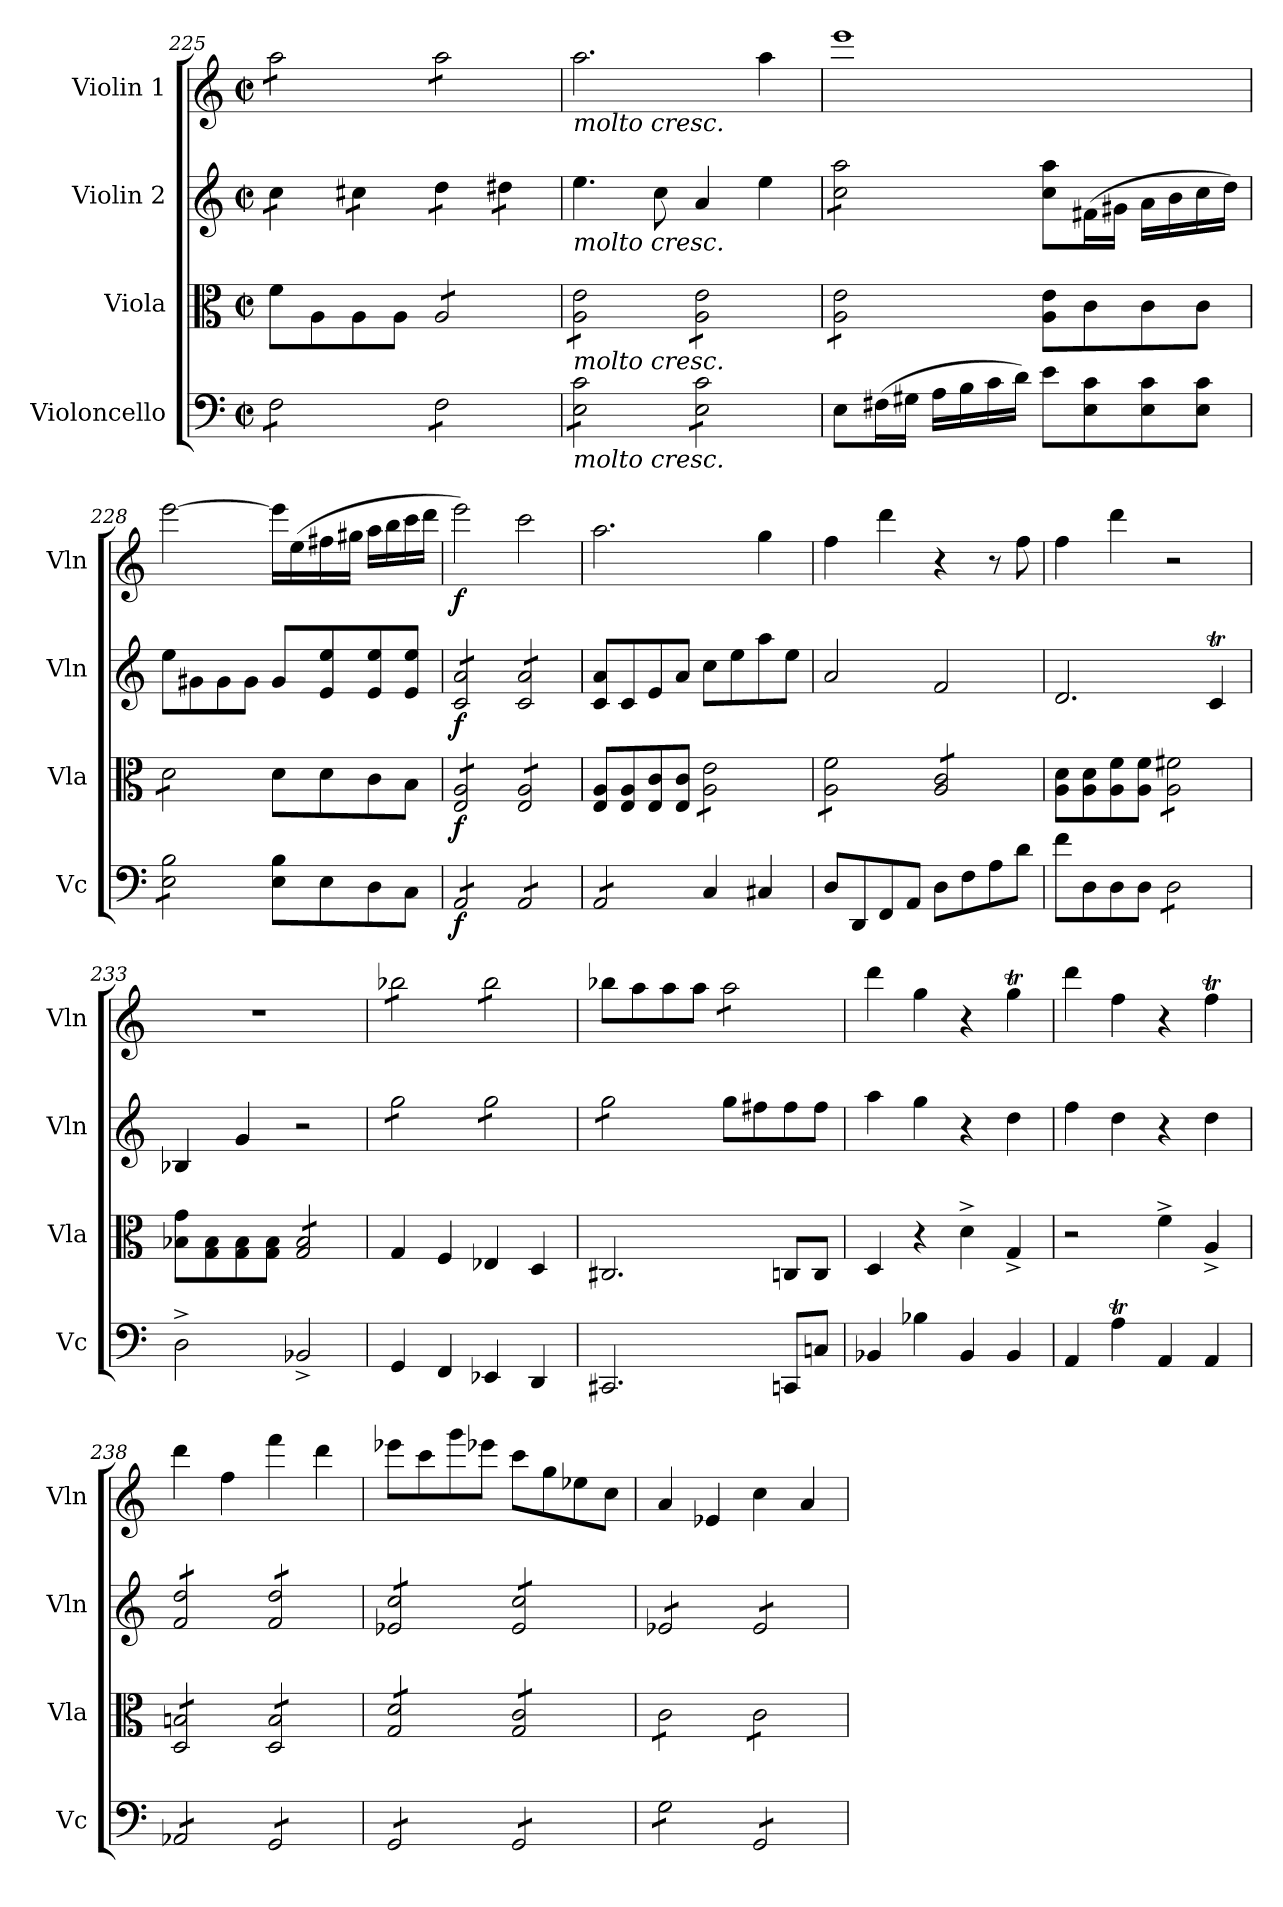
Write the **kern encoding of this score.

**kern	**dynam	**kern	**dynam	**kern	**dynam	**kern	**dynam
*part4	*part4	*part3	*part3	*part2	*part2	*part1	*part1
*staff4	*staff4	*staff3	*staff3	*staff2	*staff2	*staff1	*staff1
*I"Violoncello	*	*I"Viola	*	*I"Violin 2	*	*I"Violin 1	*
*I'Vc	*	*I'Vla	*	*I'Vln	*	*I'Vln	*
*clefF4	*	*clefC3	*	*clefG2	*	*clefG2	*
*k[]	*	*k[]	*	*k[]	*	*k[]	*
*M2/2	*	*M2/2	*	*M2/2	*	*M2/2	*
*met(c|)	*	*met(c|)	*	*met(c|)	*	*met(c|)	*
=225	=225	=225	=225	=225	=225	=225	=225
*tremolo	*	*	*	*	*	*	*
*	*	*	*	*tremolo	*	*	*
*	*	*	*	*	*	*tremolo	*
8F\L	.	8f\L	.	8cc\L	.	8aa\L	.
8F\	.	8A\	.	8cc\J	.	8aa\	.
8F\	.	8A\	.	8cc#X\L	.	8aa\	.
8F\J	.	8A\J	.	8cc#X\J	.	8aa\J	.
*	*	*tremolo	*	*	*	*	*
8F\L	.	8A/L	.	8dd\L	.	8aa\L	.
8F\	.	8A/	.	8dd\J	.	8aa\	.
8F\	.	8A/	.	8dd#X\L	.	8aa\	.
8F\J	.	8A/J	.	8dd#X\J	.	8aa\J	.
*	*	*	*	*	*	*Xtremolo	*
*	*	*	*	*Xtremolo	*	*	*
=226	=226	=226	=226	=226	=226	=226	=226
!	!	!	!	!	!	!LO:TX:b:i:t=molto cresc.	!
!	!	!	!	!LO:TX:b:i:t=molto cresc.	!	!	!
!	!	!LO:TX:b:i:t=molto cresc.	!	!	!	!	!
!LO:TX:b:i:t=molto cresc.	!	!	!	!	!	!	!
8E\ 8c\L	.	8A\ 8e\L	.	4.ee\	.	2.aa\	.
8E\ 8c\	.	8A\ 8e\	.	.	.	.	.
8E\ 8c\	.	8A\ 8e\	.	.	.	.	.
8E\ 8c\J	.	8A\ 8e\J	.	8cc\	.	.	.
8E\ 8c\L	.	8A\ 8e\L	.	4a/	.	.	.
8E\ 8c\	.	8A\ 8e\	.	.	.	.	.
8E\ 8c\	.	8A\ 8e\	.	4ee\	.	4aa\	.
8E\ 8c\J	.	8A\ 8e\J	.	.	.	.	.
*Xtremolo	*	*	*	*	*	*	*
=227	=227	=227	=227	=227	=227	=227	=227
*	*	*	*	*tremolo	*	*	*
8E\L	.	8A\ 8e\L	.	8cc\ 8aa\L	.	1eee	.
(16F#X\L	.	8A\ 8e\	.	8cc\ 8aa\	.	.	.
16G#X\JJ	.	.	.	.	.	.	.
16A\LL	.	8A\ 8e\	.	8cc\ 8aa\	.	.	.
16B\	.	.	.	.	.	.	.
16c\	.	8A\ 8e\J	.	8cc\ 8aa\J	.	.	.
*	*	*	*	*Xtremolo	*	*	*
*	*	*Xtremolo	*	*	*	*	*
16d\JJ)	.	.	.	.	.	.	.
8e\L	.	8A\ 8e\L	.	8cc\ 8aa\L	.	.	.
8E\ 8c\	.	8c\	.	(16f#X\L	.	.	.
.	.	.	.	16g#X\JJ	.	.	.
8E\ 8c\	.	8c\	.	16a\LL	.	.	.
.	.	.	.	16b\	.	.	.
8E\ 8c\J	.	8c\J	.	16cc\	.	.	.
.	.	.	.	16dd\JJ)	.	.	.
!!LO:LB:g=z
=228	=228	=228	=228	=228	=228	=228	=228
*tremolo	*	*	*	*	*	*	*
*	*	*tremolo	*	*	*	*	*
8E\ 8B\L	.	8d\L	.	8ee\L	.	[2eee\	.
8E\ 8B\	.	8d\	.	8g#X\	.	.	.
8E\ 8B\	.	8d\	.	8g#\	.	.	.
8E\ 8B\J	.	8d\J	.	8g#\J	.	.	.
*	*	*Xtremolo	*	*	*	*	*
*Xtremolo	*	*	*	*	*	*	*
8E\ 8B\L	.	8d\L	.	8g#/L	.	16eee\LL]	.
.	.	.	.	.	.	(16ee\	.
8E\	.	8d\	.	8e/ 8ee/	.	16ff#X\	.
.	.	.	.	.	.	16gg#X\JJ	.
8D\	.	8c\	.	8e/ 8ee/	.	16aa\LL	.
.	.	.	.	.	.	16bb\	.
8C\J	.	8B\J	.	8e/ 8ee/J	.	16ccc\	.
.	.	.	.	.	.	16ddd\JJ	.
=229	=229	=229	=229	=229	=229	=229	=229
!	!LO:DY:b	!	!LO:DY:b	!	!LO:DY:b	!	!LO:DY:b
*tremolo	*	*	*	*	*	*	*
*	*	*tremolo	*	*	*	*	*
*	*	*	*	*tremolo	*	*	*
8AA/L	f	8E/ 8A/L	f	8c/ 8a/L	f	2eee\)	f
8AA/	.	8E/ 8A/	.	8c/ 8a/	.	.	.
8AA/	.	8E/ 8A/	.	8c/ 8a/	.	.	.
8AA/J	.	8E/ 8A/J	.	8c/ 8a/J	.	.	.
8AA/L	.	8E/ 8A/L	.	8c/ 8a/L	.	2ccc\	.
8AA/	.	8E/ 8A/	.	8c/ 8a/	.	.	.
8AA/	.	8E/ 8A/	.	8c/ 8a/	.	.	.
8AA/J	.	8E/ 8A/J	.	8c/ 8a/J	.	.	.
*	*	*	*	*Xtremolo	*	*	*
*	*	*Xtremolo	*	*	*	*	*
=230	=230	=230	=230	=230	=230	=230	=230
8AA/L	.	8E/ 8A/L	.	8c/ 8a/L	.	2.aa\	.
8AA/	.	8E/ 8A/	.	8c/	.	.	.
8AA/	.	8E/ 8c/	.	8e/	.	.	.
8AA/J	.	8E/ 8c/J	.	8a/J	.	.	.
*Xtremolo	*	*	*	*	*	*	*
*	*	*tremolo	*	*	*	*	*
4C/	.	8A\ 8e\L	.	8cc\L	.	.	.
.	.	8A\ 8e\	.	8ee\	.	.	.
4C#X/	.	8A\ 8e\	.	8aa\	.	4gg\	.
.	.	8A\ 8e\J	.	8ee\J	.	.	.
=231	=231	=231	=231	=231	=231	=231	=231
8D/L	.	8A\ 8f\L	.	2a/	.	4ff\	.
8DD/	.	8A\ 8f\	.	.	.	.	.
8FF/	.	8A\ 8f\	.	.	.	4ddd\	.
8AA/J	.	8A\ 8f\J	.	.	.	.	.
8D\L	.	8A/ 8c/L	.	2f/	.	4r	.
8F\	.	8A/ 8c/	.	.	.	.	.
8A\	.	8A/ 8c/	.	.	.	8r	.
8d\J	.	8A/ 8c/J	.	.	.	8ff\	.
*	*	*Xtremolo	*	*	*	*	*
!!LO:LB:g=z
=232	=232	=232	=232	=232	=232	=232	=232
8f\L	.	8A\ 8d\L	.	2.d/	.	4ff\	.
8D\	.	8A\ 8d\	.	.	.	.	.
8D\	.	8A\ 8f\	.	.	.	4ddd\	.
8D\J	.	8A\ 8f\J	.	.	.	.	.
*tremolo	*	*	*	*	*	*	*
*	*	*tremolo	*	*	*	*	*
8D\L	.	8A\ 8f#X\L	.	.	.	2r	.
8D\	.	8A\ 8f#X\	.	.	.	.	.
8D\	.	8A\ 8f#X\	.	4cT/	.	.	.
8D\J	.	8A\ 8f#X\J	.	.	.	.	.
*	*	*Xtremolo	*	*	*	*	*
*Xtremolo	*	*	*	*	*	*	*
=233	=233	=233	=233	=233	=233	=233	=233
2D^\	.	8B-X\ 8g\L	.	4B-X/	.	1r	.
.	.	8G\ 8B-\	.	.	.	.	.
.	.	8G\ 8B-\	.	4g/	.	.	.
.	.	8G\ 8B-\J	.	.	.	.	.
*	*	*tremolo	*	*	*	*	*
2BB-X^/	.	8G/ 8B-/L	.	2r	.	.	.
.	.	8G/ 8B-/	.	.	.	.	.
.	.	8G/ 8B-/	.	.	.	.	.
.	.	8G/ 8B-/J	.	.	.	.	.
*	*	*Xtremolo	*	*	*	*	*
=234	=234	=234	=234	=234	=234	=234	=234
*	*	*	*	*tremolo	*	*	*
*	*	*	*	*	*	*tremolo	*
4GG/	.	4G/	.	8gg\L	.	8bb-X\L	.
.	.	.	.	8gg\	.	8bb-X\	.
4FF/	.	4F/	.	8gg\	.	8bb-X\	.
.	.	.	.	8gg\J	.	8bb-X\J	.
4EE-X/	.	4E-X/	.	8gg\L	.	8bb-\L	.
.	.	.	.	8gg\	.	8bb-\	.
4DD/	.	4D/	.	8gg\	.	8bb-\	.
.	.	.	.	8gg\J	.	8bb-\J	.
*	*	*	*	*	*	*Xtremolo	*
=235	=235	=235	=235	=235	=235	=235	=235
2.CC#X/	.	2.C#X/	.	8gg\L	.	8bb-X\L	.
.	.	.	.	8gg\	.	8aa\	.
.	.	.	.	8gg\	.	8aa\	.
.	.	.	.	8gg\J	.	8aa\J	.
*	*	*	*	*Xtremolo	*	*	*
*	*	*	*	*	*	*tremolo	*
.	.	.	.	8gg\L	.	8aa\L	.
.	.	.	.	8ff#X\	.	8aa\	.
8CCn/L	.	8Cn/L	.	8ff#\	.	8aa\	.
8Cn/J	.	8C/J	.	8ff#\J	.	8aa\J	.
*	*	*	*	*	*	*Xtremolo	*
!!LO:LB:g=z
=236	=236	=236	=236	=236	=236	=236	=236
4BB-X/	.	4D/	.	4aa\	.	4ddd\	.
4B-X\	.	4r	.	4gg\	.	4gg\	.
4BB-/	.	4d^\	.	4r	.	4r	.
4BB-/	.	4G^/	.	4dd\	.	4ggT\	.
=237	=237	=237	=237	=237	=237	=237	=237
4AA/	.	2r	.	4ff\	.	4ddd\	.
4AT\	.	.	.	4dd\	.	4ff\	.
4AA/	.	4f^\	.	4r	.	4r	.
4AA/	.	4A^/	.	4dd\	.	4ffT\	.
=238	=238	=238	=238	=238	=238	=238	=238
*tremolo	*	*	*	*	*	*	*
*	*	*tremolo	*	*	*	*	*
*	*	*	*	*tremolo	*	*	*
8AA-X/L	.	8D/ 8Bn/L	.	8f/ 8dd/L	.	4ddd\	.
8AA-X/	.	8D/ 8Bn/	.	8f/ 8dd/	.	.	.
8AA-X/	.	8D/ 8Bn/	.	8f/ 8dd/	.	4ff\	.
8AA-X/J	.	8D/ 8Bn/J	.	8f/ 8dd/J	.	.	.
8GG/L	.	8D/ 8B/L	.	8f/ 8dd/L	.	4fff\	.
8GG/	.	8D/ 8B/	.	8f/ 8dd/	.	.	.
8GG/	.	8D/ 8B/	.	8f/ 8dd/	.	4ddd\	.
8GG/J	.	8D/ 8B/J	.	8f/ 8dd/J	.	.	.
=239	=239	=239	=239	=239	=239	=239	=239
8GG/L	.	8G/ 8d/L	.	8e-X/ 8cc/L	.	8eee-X\L	.
8GG/	.	8G/ 8d/	.	8e-X/ 8cc/	.	8ccc\	.
8GG/	.	8G/ 8d/	.	8e-X/ 8cc/	.	8ggg\	.
8GG/J	.	8G/ 8d/J	.	8e-X/ 8cc/J	.	8eee-X\J	.
8GG/L	.	8G/ 8c/L	.	8e-/ 8cc/L	.	8ccc\L	.
8GG/	.	8G/ 8c/	.	8e-/ 8cc/	.	8gg\	.
8GG/	.	8G/ 8c/	.	8e-/ 8cc/	.	8ee-X\	.
8GG/J	.	8G/ 8c/J	.	8e-/ 8cc/J	.	8cc\J	.
!!LO:PB:g=z
=240	=240	=240	=240	=240	=240	=240	=240
8G\L	.	8c\L	.	8e-X/L	.	4a/	.
8G\	.	8c\	.	8e-X/	.	.	.
8G\	.	8c\	.	8e-X/	.	4e-X/	.
8G\J	.	8c\J	.	8e-X/J	.	.	.
8GG/L	.	8c\L	.	8e-/L	.	4cc\	.
8GG/	.	8c\	.	8e-/	.	.	.
8GG/	.	8c\	.	8e-/	.	4a/	.
8GG/J	.	8c\J	.	8e-/J	.	.	.
*	*	*	*	*Xtremolo	*	*	*
*	*	*Xtremolo	*	*	*	*	*
*Xtremolo	*	*	*	*	*	*	*
=	=	=	=	=	=	=	=
*-	*-	*-	*-	*-	*-	*-	*-
